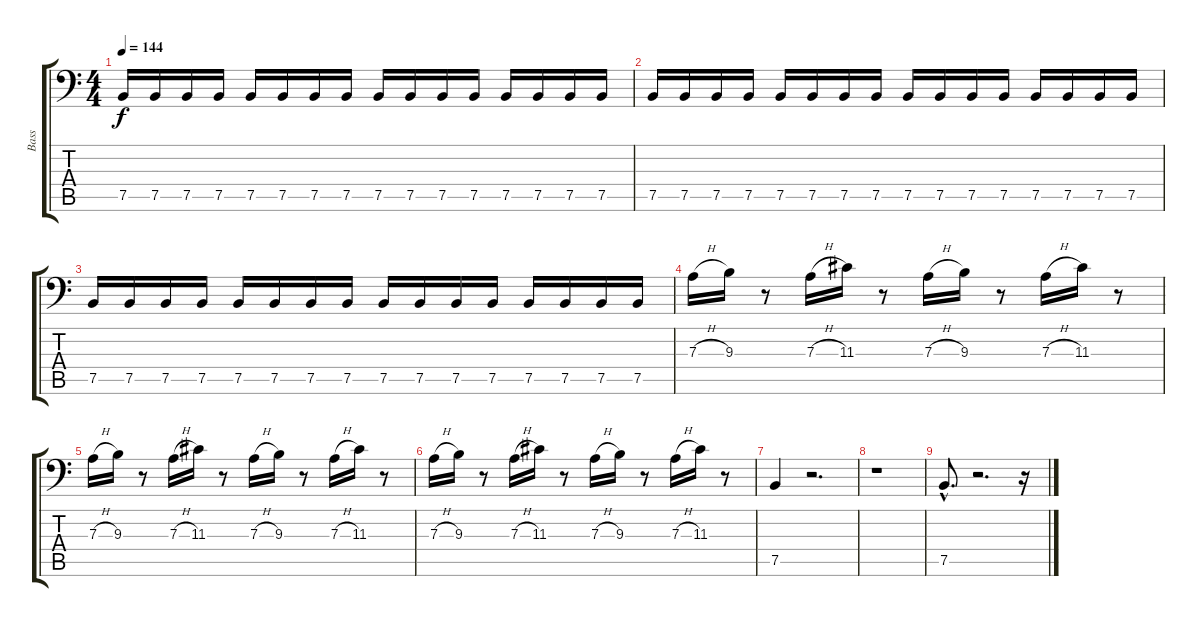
\track ("Bass" "Bass") {instrument electricbassfinger}
\staff {score tabs}
\tuning (C3 G2 D2 A1 E1 B0) {hide}
\ts (4 4)
\tempo 144
\clef f4
\ks c
7.5.16{dy f} 7.5.16 7.5.16 7.5.16 7.5.16 7.5.16 7.5.16 7.5.16 7.5.16 7.5.16 7.5.16 7.5.16 7.5.16 7.5.16 7.5.16 7.5.16 |
7.5.16 7.5.16 7.5.16 7.5.16 7.5.16 7.5.16 7.5.16 7.5.16 7.5.16 7.5.16 7.5.16 7.5.16 7.5.16 7.5.16 7.5.16 7.5.16 |
7.5.16 7.5.16 7.5.16 7.5.16 7.5.16 7.5.16 7.5.16 7.5.16 7.5.16 7.5.16 7.5.16 7.5.16 7.5.16 7.5.16 7.5.16 7.5.16 |
7.3{h}.16 9.3.16 r.8 7.3{h}.16 11.3.16 r.8 7.3{h}.16 9.3.16 r.8 7.3{h}.16 11.3.16 r.8 |
7.3{h}.16 9.3.16 r.8 7.3{h}.16 11.3.16 r.8 7.3{h}.16 9.3.16 r.8 7.3{h}.16 11.3.16 r.8 |
7.3{h}.16 9.3.16 r.8 7.3{h}.16 11.3.16 r.8 7.3{h}.16 9.3.16 r.8 7.3{h}.16 11.3.16 r.8 |
7.5.4 r.2{d} |
r.1 |
7.5{hac}.8{d} r.2{d} r.16
